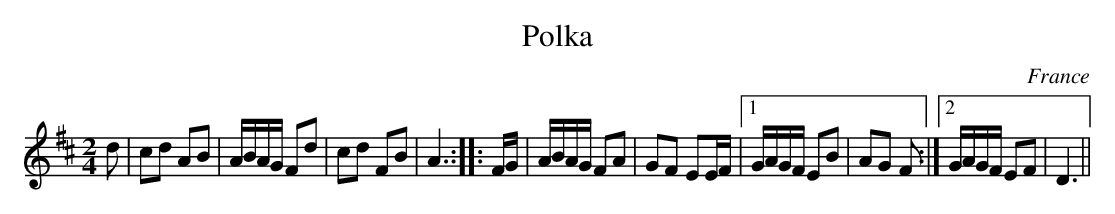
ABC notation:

X:1
T:Polka
O:France
M:2/4
K:D
d2|c2d2 A2B2|ABAG F2d2|c2d2 F2B2|A6::\
FG|ABAG F2A2|G2F2 E2EF\
|1 GAGF E2B2|A2G2 F2:|2 GAGF E2F2|D6||
